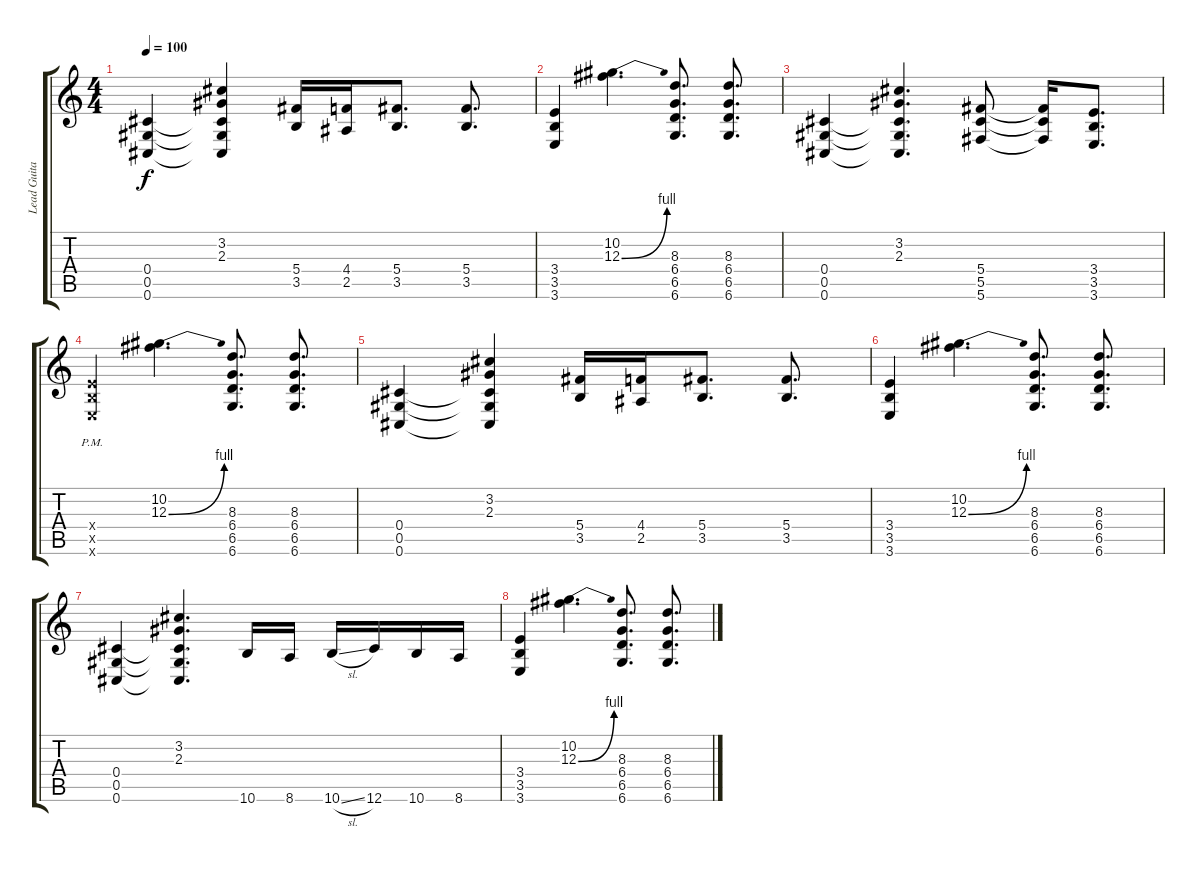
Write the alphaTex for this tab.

\track ("Lead Guitar" "Lead Guita") {instrument distortionguitar}
\staff {score tabs}
\tuning (Eb4 Bb3 Gb3 Db3 Ab2 Db2) {hide}
\ts (4 4)
\tempo 100
\clef g2
\ks c
(0.4 0.5 0.6).4{dy f} (3.2 2.3 0.4{t} 0.5{t} 0.6{t}).4 (5.4 3.5).16 (4.4 2.5).16 (5.4 3.5).8{d} (5.4 3.5).8{d} |
(3.4 3.5 3.6).4 (10.2 12.3{be (bend 0 0 60 4)}).4{d volume 16 balance 8} (8.3 6.4 6.5 6.6).8{d balance 0} (8.3 6.4 6.5 6.6).8{d} |
(0.4 0.5 0.6).4 (3.2 2.3 0.4{t} 0.5{t} 0.6{t}).4{d} (5.4 5.5 5.6).8 (5.4{t} 5.5{t} 5.6{t}).16 (3.4 3.5 3.6).8{d} |
(3.4{pm x} 3.5{pm x} 3.6{pm x}).4 (10.2 12.3{be (bend 0 0 60 4)}).4{d volume 16 balance 8} (8.3 6.4 6.5 6.6).8{d balance 0} (8.3 6.4 6.5 6.6).8{d} |
(0.4 0.5 0.6).4 (3.2 2.3 0.4{t} 0.5{t} 0.6{t}).4 (5.4 3.5).16 (4.4 2.5).16 (5.4 3.5).8{d} (5.4 3.5).8{d} |
(3.4 3.5 3.6).4 (10.2 12.3{be (bend 0 0 60 4)}).4{d volume 16 balance 8} (8.3 6.4 6.5 6.6).8{d balance 0} (8.3 6.4 6.5 6.6).8{d} |
(0.4 0.5 0.6).4 (3.2 2.3 0.4{t} 0.5{t} 0.6{t}).4{d} 10.6.16 8.6.16 10.6{sl}.16 12.6.16 10.6.16 8.6.16 |
(3.4 3.5 3.6).4 (10.2 12.3{be (bend 0 0 60 4)}).4{d volume 16 balance 8} (8.3 6.4 6.5 6.6).8{d balance 0} (8.3 6.4 6.5 6.6).8{d}
